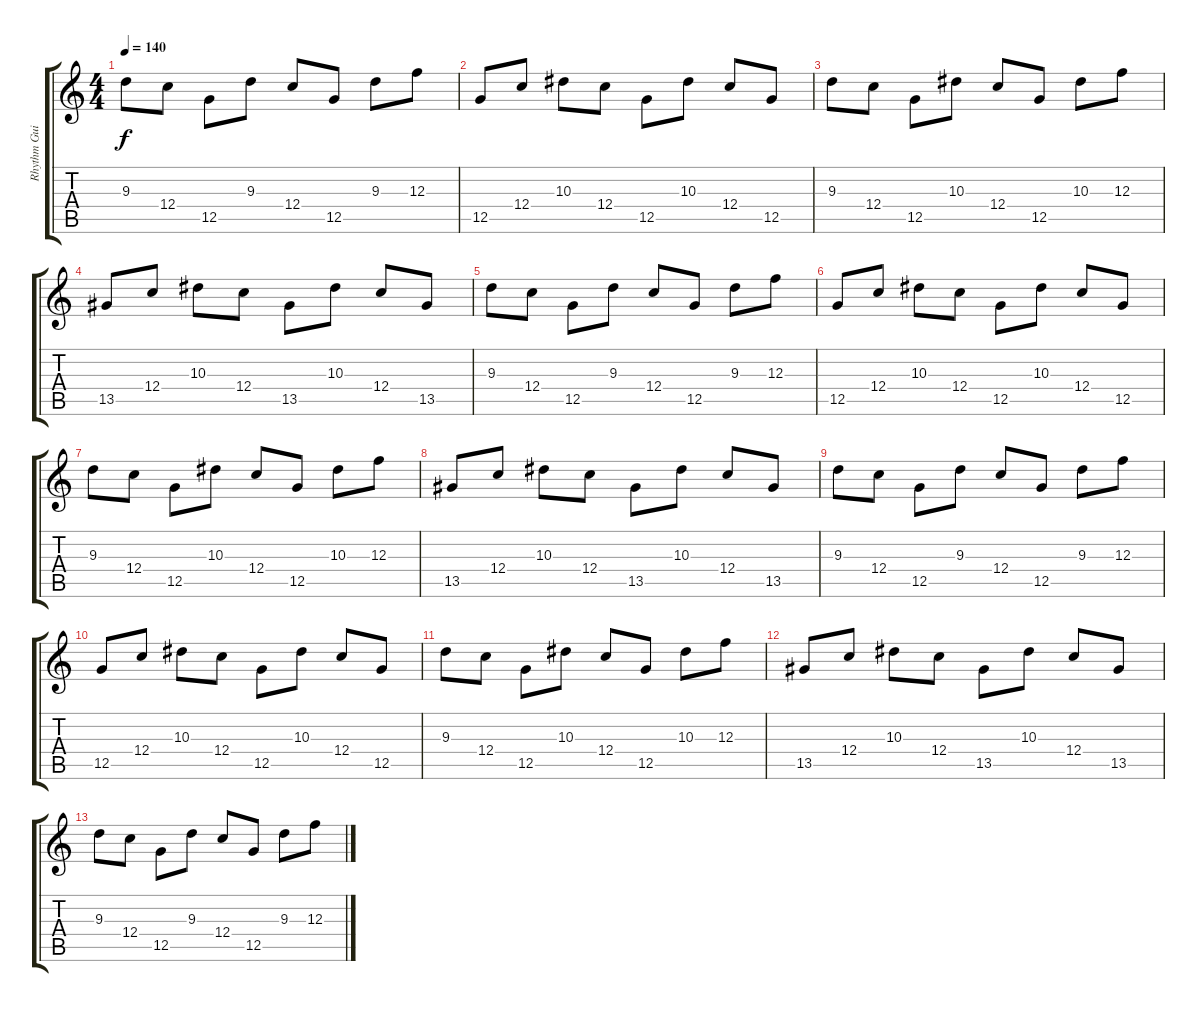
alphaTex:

\track ("Rhythm Guitar" "Rhythm Gui") {instrument distortionguitar}
\staff {score tabs}
\tuning (D4 A3 F3 C3 G2 C2) {hide}
\ts (4 4)
\tempo 140
\clef g2
\ks c
9.3.8{dy f} 12.4.8 12.5.8 9.3.8 12.4.8 12.5.8 9.3.8 12.3.8 |
12.5.8 12.4.8 10.3.8 12.4.8 12.5.8 10.3.8 12.4.8 12.5.8 |
9.3.8 12.4.8 12.5.8 10.3.8 12.4.8 12.5.8 10.3.8 12.3.8 |
13.5.8 12.4.8 10.3.8 12.4.8 13.5.8 10.3.8 12.4.8 13.5.8 |
9.3.8 12.4.8 12.5.8 9.3.8 12.4.8 12.5.8 9.3.8 12.3.8 |
12.5.8 12.4.8 10.3.8 12.4.8 12.5.8 10.3.8 12.4.8 12.5.8 |
9.3.8 12.4.8 12.5.8 10.3.8 12.4.8 12.5.8 10.3.8 12.3.8 |
13.5.8 12.4.8 10.3.8 12.4.8 13.5.8 10.3.8 12.4.8 13.5.8 |
9.3.8 12.4.8 12.5.8 9.3.8 12.4.8 12.5.8 9.3.8 12.3.8 |
12.5.8 12.4.8 10.3.8 12.4.8 12.5.8 10.3.8 12.4.8 12.5.8 |
9.3.8 12.4.8 12.5.8 10.3.8 12.4.8 12.5.8 10.3.8 12.3.8 |
13.5.8 12.4.8 10.3.8 12.4.8 13.5.8 10.3.8 12.4.8 13.5.8 |
9.3.8 12.4.8 12.5.8 9.3.8 12.4.8 12.5.8 9.3.8 12.3.8
